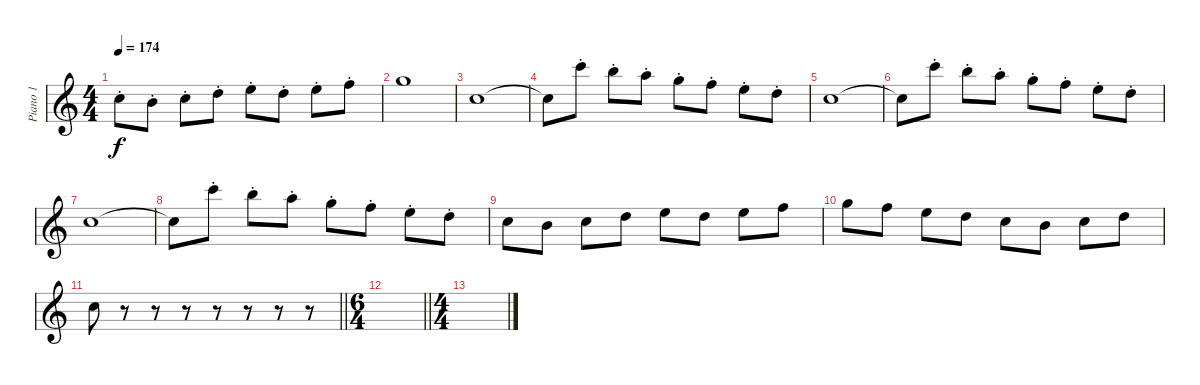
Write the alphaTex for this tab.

\track ("Piano 1" "Piano 1") {instrument acousticgrandpiano}
\staff {score}
\tuning (E4 C4 G3 C3 G2 C2) {hide}
\ts (4 4)
\tempo 174
\clef g2
\ks c
12.2{st}.8{dy f} 11.2{st}.8 12.2{st}.8 10.1{st}.8 12.1{st}.8 10.1{st}.8 12.1{st}.8 13.1{st}.8 |
15.1.1 |
17.3.1 |
17.3{t}.8 20.1{st}.8 19.1{st}.8 17.1{st}.8 19.2{st}.8 17.2{st}.8 16.2{st}.8 19.3{st}.8 |
17.3.1 |
17.3{t}.8 20.1{st}.8 19.1{st}.8 17.1{st}.8 19.2{st}.8 17.2{st}.8 16.2{st}.8 19.3{st}.8 |
17.3.1 |
17.3{t}.8 20.1{st}.8 19.1{st}.8 17.1{st}.8 19.2{st}.8 17.2{st}.8 16.2{st}.8 19.3{st}.8 |
12.2.8 11.2.8 12.2.8 14.2.8 16.2.8 14.2.8 16.2.8 17.2.8 |
15.1.8 17.2.8 16.2.8 14.2.8 12.2.8 11.2.8 12.2.8 14.2.8 |
\barLineRight lightlight
12.2.8 r.8 r.8 r.8 r.8 r.8 r.8 r.8 |
\ts (6 4)
\barLineRight lightlight
|
\ts (4 4)
